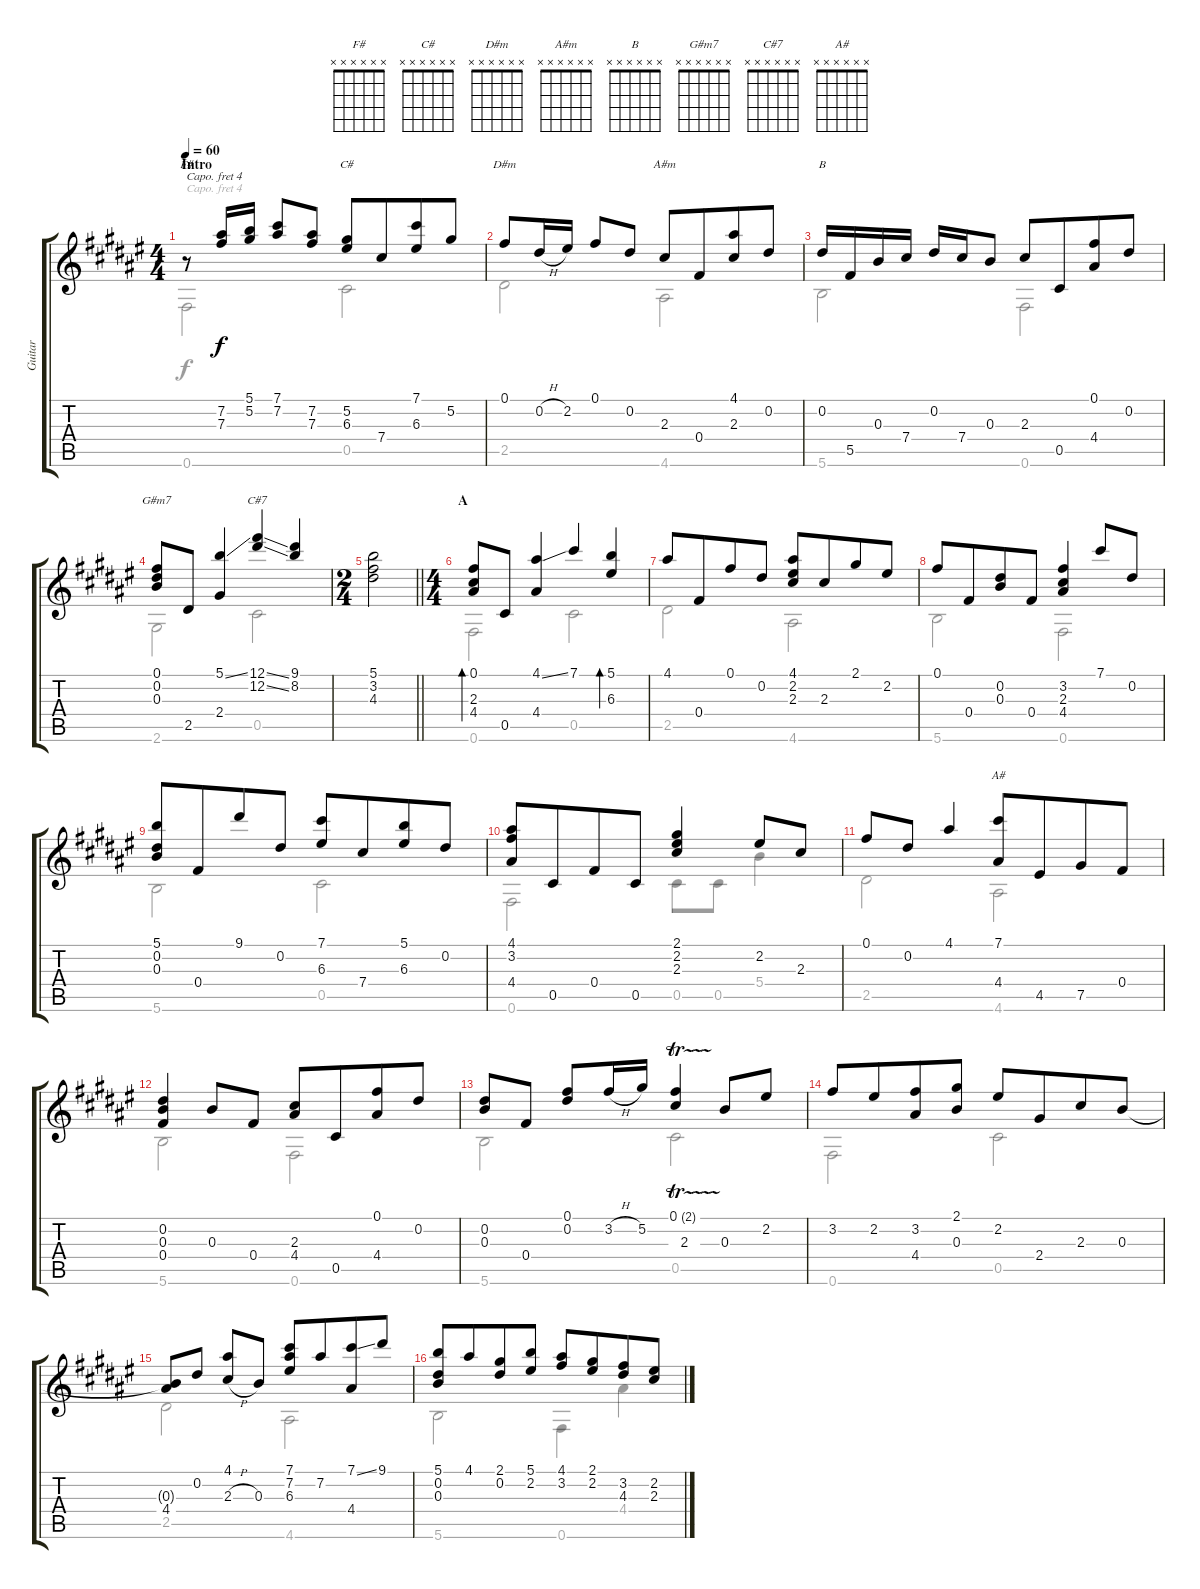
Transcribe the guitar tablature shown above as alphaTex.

\track ("Guitar" "Guitar") {instrument acousticguitarsteel}
\staff {score tabs}
\capo 4
\tuning (D4 B3 G3 D3 A2 D2) {hide}
\chord ("F#" x x x x x x)
\chord ("C#" x x x x x x)
\chord ("D#m" x x x x x x)
\chord ("A#m" x x x x x x)
\chord ("B" x x x x x x)
\chord ("G#m7" x x x x x x)
\chord ("C#7" x x x x x x)
\chord ("A# " x x x x x x)
\voice
\ts (4 4)
\section ("" "Intro")
\tempo 60
\clef g2
\ks f#
r.8{ch "F#" dy f instrument acousticguitarsteel} (7.2 7.3).16 (5.1 5.2).16 (7.1 7.2).8 (7.2 7.3).8 (5.2 6.3).8{ch "C#"} 7.4.8{beam merge} (7.1 6.3).8 5.2.8 |
0.1.8{ch "D#m"} 0.2{h}.16 2.2.16 0.1.8 0.2.8 2.3.8{ch "A#m"} 0.4.8{beam merge} (4.1 2.3).8 0.2.8 |
0.2.16{ch "B"} 5.5.16 0.3.16 7.4.16 0.2.16 7.4.16 0.3.8 2.3.8 0.5.8{beam merge} (0.1 4.4).8 0.2.8 |
(0.1 0.2 0.3).8{ch "G#m7"} 2.5.8 (5.1{ss} 2.4).4 (12.1{ss} 12.2{ss}).4{ch "C#7"} (9.1 8.2).4 |
\ts (2 4)
\barLineRight lightlight
(5.1 3.2 4.3).2 |
\ts (4 4)
\section ("" "A")
(0.1 2.3 4.4).8{bd 60} 0.5.8 (4.1{ss} 4.4).4 7.1.4 (5.1 6.3).4{bd 60} |
4.1.8 0.4.8{beam merge} 0.1.8 0.2.8 (4.1 2.2 2.3).8 2.3.8{beam merge} 2.1.8 2.2.8 |
0.1.8 0.4.8{beam merge} (0.2 0.3).8 0.4.8 (3.2 2.3 4.4).4 7.1.8 0.2.8 |
(5.1 0.2 0.3).8 0.4.8{beam merge} 9.1.8 0.2.8 (7.1 6.3).8 7.4.8{beam merge} (5.1 6.3).8 0.2.8 |
(4.1 3.2 4.4).8 0.5.8{beam merge} 0.4.8 0.5.8 (2.1 2.2 2.3).4 2.2.8 2.3.8 |
0.1.8 0.2.8 4.1.4 (7.1 4.4).8{ch "A# "} 4.5.8{beam merge} 7.5.8 0.4.8 |
(0.2 0.3 0.4).4 0.3.8 0.4.8 (2.3 4.4).8 0.5.8{beam merge} (0.1 4.4).8 0.2.8 |
(0.2 0.3).8 0.4.8 (0.1 0.2).8 3.2{h}.16 5.2.16 (0.1{tr (2 32)} 2.3).4 0.3.8 2.2.8 |
3.2.8 2.2.8{beam merge} (3.2 4.4).8 (2.1 0.3).8 2.2.8 2.4.8{beam merge} 2.3.8 0.3.8 |
(0.3{t} 4.4).8 0.2.8 (4.1 2.3{h}).8 0.3.8 (7.1 7.2 6.3).8 7.2.8{beam merge} (7.1{ss} 4.4).8 9.1.8 |
(5.1 0.2 0.3).8 4.1.8{beam merge} (2.1 0.2).8 (5.1 2.2).8 (4.1 3.2).8 (2.1 2.2).8{beam merge} (3.2 4.3).8 (2.2 2.3).8
\voice
\clef g2
\ottava regular
\simile none
\ks f#
0.6.2{dy f} 0.5.2 |
2.5.2 4.6.2 |
5.6.2 0.6.2 |
2.6.2 0.5.2 |
\barLineRight lightlight
|
0.6.2 0.5.2 |
2.5.2 4.6.2 |
5.6.2 0.6.2 |
5.6.2 0.5.2 |
0.6.2 0.5.8 0.5.8 5.4.4 |
2.5.2 4.6.2 |
5.6.2 0.6.2 |
5.6.2 0.5.2 |
0.6.2 0.5.2 |
2.5.2 4.6.2 |
5.6.2 0.6.4 4.4.4
